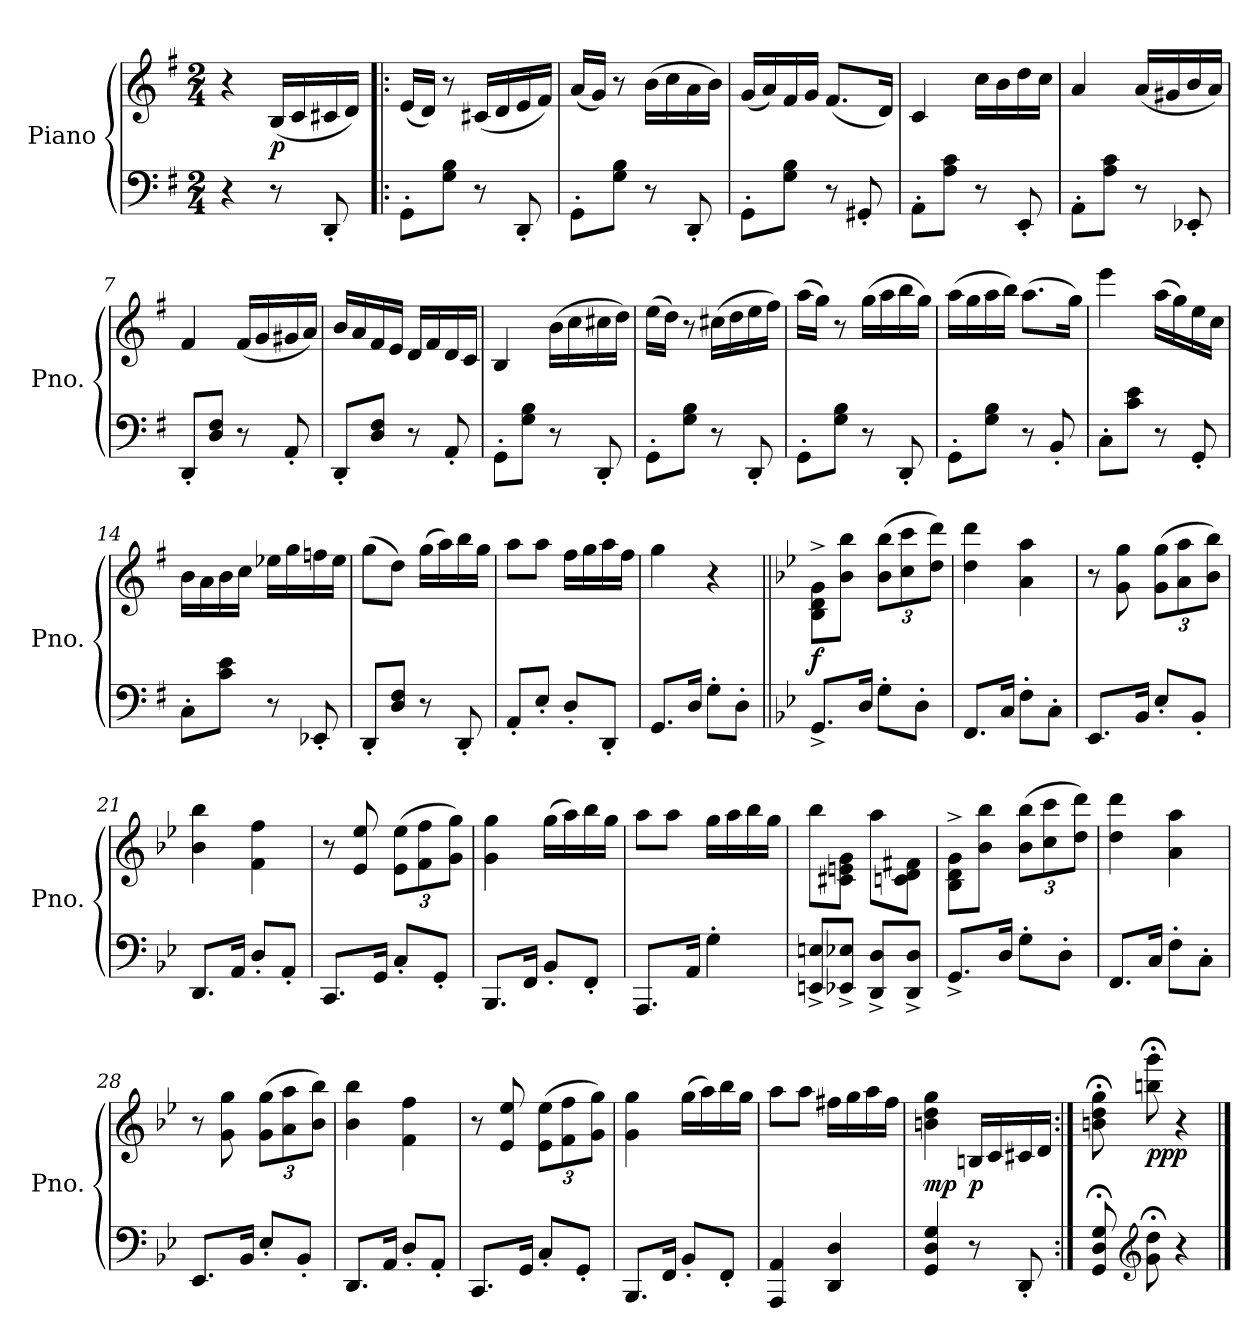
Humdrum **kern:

**kern	**kern	**dynam
*part1	*part1	*part1
*staff2	*staff1	*staff1/2
*I"Piano	*	*
*I'Pno.	*	*
*clefF4	*clefG2	*
*k[f#]	*k[f#]	*
*M2/4	*M2/4	*
=1	=1	=1
4r	4r	.
*	*MM58	*
!	!	!LO:DY:b
8r	(16B/LL	p
.	16c/	.
8DD'/	16c#X/	.
.	16d/JJ)	.
=2!|:	=2!|:	=2!|:
8GG'\L	(16e/LL	.
.	16d/JJ)	.
8G\ 8B\J	8r	.
8r	(16c#X/LL	.
.	16d/	.
8DD'/	16e/	.
.	16f#/JJ)	.
=3	=3	=3
8GG'\L	(16a/LL	.
.	16g/JJ)	.
8G\ 8B\J	8r	.
8r	(16b\LL	.
.	16cc\	.
8DD'/	16a\	.
.	16b\JJ)	.
=4	=4	=4
8GG'\L	(16g/LL	.
.	16a/)	.
8G\ 8B\J	16f#/	.
.	16g/JJ	.
8r	(8.f#/L	.
8GG#X'/	.	.
.	16d/Jk)	.
=5	=5	=5
8AA'\L	4c/	.
8A\ 8c\J	.	.
8r	16cc\LL	.
.	16b\	.
8EE'/	16dd\	.
.	16cc\JJ	.
!!LO:LB:g=z
=6	=6	=6
8AA'\L	4a/	.
8A\ 8c\J	.	.
8r	(16a/LL	.
.	16g#X/	.
8EE-X'/	16b/	.
.	16a/JJ)	.
=7	=7	=7
8DD'/L	4f#/	.
8D/ 8F#/J	.	.
8r	(16f#/LL	.
.	16g/	.
8AA'/	16g#X/	.
.	16a/JJ)	.
=8	=8	=8
8DD'/L	16b/LL	.
.	16a/	.
8D/ 8F#/J	16f#/	.
.	16e/JJ	.
8r	16d/LL	.
.	16f#/	.
8AA'/	16d/	.
.	16c/JJ	.
=9	=9	=9
8GG'\L	4B/	.
8G\ 8B\J	.	.
8r	(16b\LL	.
.	16cc\	.
8DD'/	16cc#X\	.
.	16dd\JJ)	.
!!LO:LB:g=z
=10	=10	=10
8GG'\L	(16ee\LL	.
.	16dd\JJ)	.
8G\ 8B\J	8r	.
8r	(16cc#X\LL	.
.	16dd\	.
8DD'/	16ee\	.
.	16ff#\JJ)	.
=11	=11	=11
8GG'\L	(16aa\LL	.
.	16gg\JJ)	.
8G\ 8B\J	8r	.
8r	(16gg\LL	.
.	16aa\	.
8DD'/	16bb\	.
.	16gg\JJ)	.
=12	=12	=12
8GG'\L	(16aa\LL	.
.	16gg\	.
8G\ 8B\J	16aa\	.
.	16bb\JJ)	.
8r	(8.aa\L	.
8BB'/	.	.
.	16gg\Jk)	.
=13	=13	=13
8C'\L	4eee\	.
8c\ 8e\J	.	.
8r	(16aa\LL	.
.	16gg\)	.
8GG'/	16ee\	.
.	16cc\JJ	.
!!LO:LB:g=z
=14	=14	=14
8C'\L	16b\LL	.
.	16a\	.
8c\ 8e\J	16b\	.
.	16cc\JJ	.
8r	16ee-X\LL	.
.	16gg\	.
8EE-X'/	16ffn\	.
.	16ee-\JJ	.
=15	=15	=15
8DD'/L	(8gg\L	.
8D/ 8F#/J	8dd\J)	.
8r	(16gg\LL	.
.	16aa\)	.
8DD'/	16bb\	.
.	16gg\JJ	.
=16	=16	=16
8AA'/L	8aa\L	.
8E'/J	8aa\J	.
8D'/L	16ff#\LL	.
.	16gg\	.
8DD'/J	16aa\	.
.	16ff#\JJ	.
=17	=17	=17
8.GG/L	4gg\	.
16D/Jk	.	.
8G'\L	4r	.
8D'\J	.	.
!!LO:LB:g=z
=18||	=18||	=18||
*k[b-e-]	*k[b-e-]	*
!	!	!LO:DY:a=2
8.GG^/L	8B-\^ 8d\^ 8g\^L	f
.	8b-\ 8bb-\J	.
16D/Jk	.	.
*	*Xbrackettup	*
8G'\L	(12b-\ 12bb-\L	.
.	12cc\ 12ccc\	.
8D'\J	.	.
.	12dd\ 12ddd\J)	.
=19	=19	=19
8.FF/L	4dd\ 4ddd\	.
16C/Jk	.	.
8F'\L	4a\ 4aa\	.
8C'\J	.	.
=20	=20	=20
8.EE-/L	8r	.
.	8g\ 8gg\	.
16BB-/Jk	.	.
8E-'/L	(12g\ 12gg\L	.
.	12a\ 12aa\	.
8BB-'/J	.	.
.	12b-\ 12bb-\J)	.
=21	=21	=21
8.DD/L	4b-\ 4bb-\	.
16AA/Jk	.	.
8D'/L	4f\ 4ff\	.
8AA'/J	.	.
!!LO:PB:g=z
=22	=22	=22
8.CC/L	8r	.
.	8e-/ 8ee-/	.
16GG/Jk	.	.
8C'/L	(12e-\ 12ee-\L	.
.	12f\ 12ff\	.
8GG'/J	.	.
.	12g\ 12gg\J)	.
=23	=23	=23
8.BBB-/L	4g\ 4gg\	.
16FF/Jk	.	.
8BB-'/L	(16gg\LL	.
.	16aa\)	.
8FF'/J	16bb-\	.
.	16gg\JJ	.
=24	=24	=24
8.AAA/L	8aa\L	.
.	8aa\J	.
16AA/Jk	.	.
4G'\	16gg\LL	.
.	16aa\	.
.	16bb-\	.
.	16gg\JJ	.
=25	=25	=25
8EEn/^ 8En/^L	8bb-\L	.
8EE-X/^ 8E-X/^J	8c#X\ 8en\ 8g\J	.
8DD/^ 8D/^L	8aa\L	.
8DD/^ 8D/^J	8cn\ 8d\ 8f#X\J	.
!!LO:LB:g=z
=26	=26	=26
8.GG^/L	8B-\^ 8d\^ 8g\^L	.
.	8b-\ 8bb-\J	.
16D/Jk	.	.
8G'\L	(12b-\ 12bb-\L	.
.	12cc\ 12ccc\	.
8D'\J	.	.
.	12dd\ 12ddd\J)	.
=27	=27	=27
8.FF/L	4dd\ 4ddd\	.
16C/Jk	.	.
8F'\L	4a\ 4aa\	.
8C'\J	.	.
=28	=28	=28
8.EE-/L	8r	.
.	8g\ 8gg\	.
16BB-/Jk	.	.
8E-'/L	(12g\ 12gg\L	.
.	12a\ 12aa\	.
8BB-'/J	.	.
.	12b-\ 12bb-\J)	.
=29	=29	=29
8.DD/L	4b-\ 4bb-\	.
16AA/Jk	.	.
8D'/L	4f\ 4ff\	.
8AA'/J	.	.
!!LO:LB:g=z
=30	=30	=30
8.CC/L	8r	.
.	8e-/ 8ee-/	.
16GG/Jk	.	.
8C'/L	(12e-\ 12ee-\L	.
.	12f\ 12ff\	.
8GG'/J	.	.
.	12g\ 12gg\J)	.
=31	=31	=31
8.BBB-/L	4g\ 4gg\	.
16FF/Jk	.	.
8BB-'/L	(16gg\LL	.
.	16aa\)	.
8FF'/J	16bb-\	.
.	16gg\JJ	.
=32	=32	=32
4AAA/ 4AA/	8aa\L	.
.	8aa\J	.
4DD/ 4D/	16ff#X\LL	.
.	16gg\	.
.	16aa\	.
.	16ff#\JJ	.
=33	=33	=33
!	!	!LO:DY:b
4GG/ 4D/ 4G/	4bn\ 4dd\ 4gg\	mp
!	!	!LO:DY:b
8r	16Bn/LL	p
.	16c/	.
8DD'/	16c#X/	.
.	16d/JJ	.
=34:|!	=34:|!	=34:|!
8GG/;< 8D/;< 8G/;<	8bn\;< 8dd\;< 8gg\;<	.
*clefG2	*	*
!	!	!LO:DY:b
8g\;< 8dd\;<	8bbn\;< 8ggg\;<	ppp
4r	4r	.
==	==	==
*-	*-	*-
